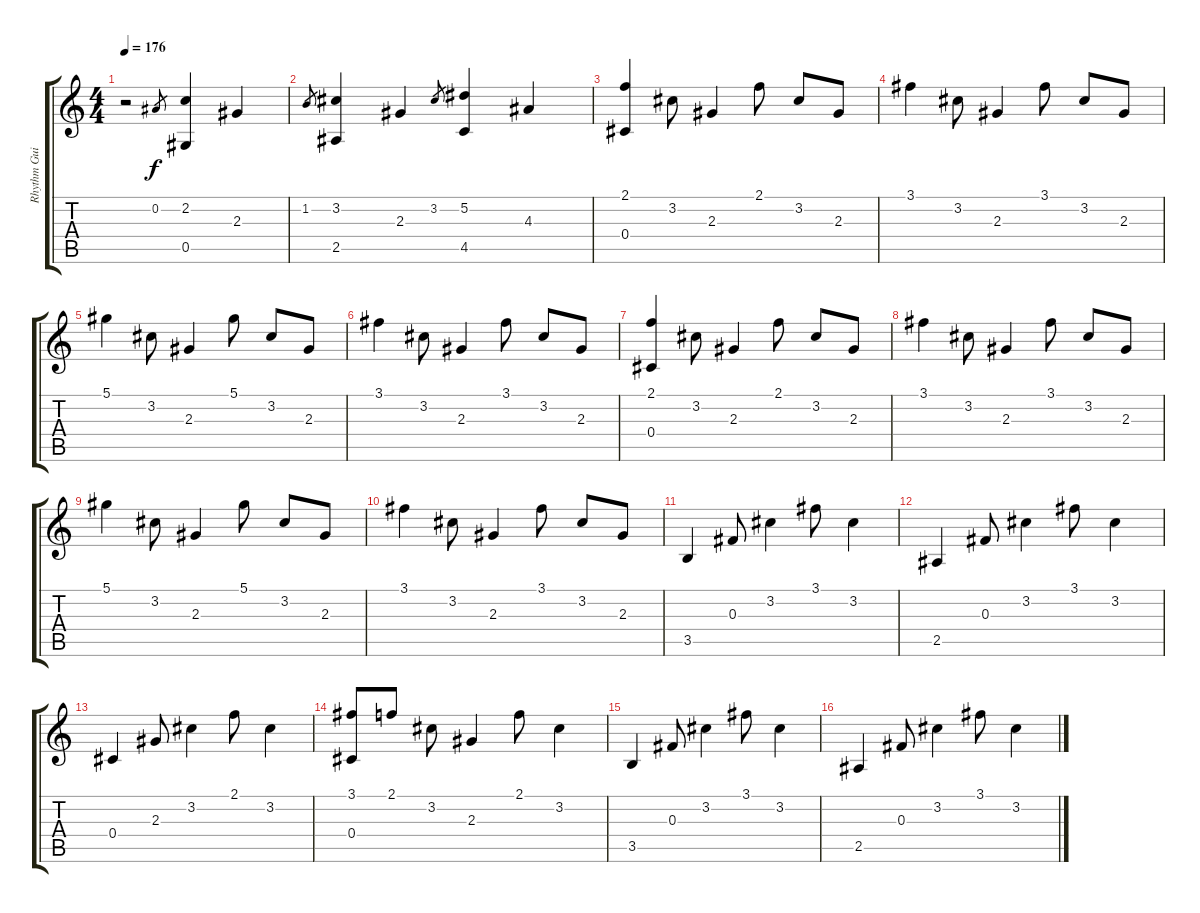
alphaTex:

\track ("Rhythm Guitar" "Rhythm Gui") {instrument acousticguitarsteel}
\staff {score tabs}
\tuning (Eb4 Bb3 Gb3 Db3 Ab2 Eb2) {hide}
\ts (4 4)
\tempo 176
\clef g2
\ks c
r.2{dy f instrument acousticguitarsteel} 0.2.8{gr} (2.2 0.5).4 2.3.4 |
1.2.8{gr} (3.2 2.5).4 2.3.4 3.2.8{gr} (5.2 4.5).4 4.3.4 |
(2.1 0.4).4 3.2.8 2.3.4 2.1.8 3.2.8 2.3.8 |
3.1.4 3.2.8 2.3.4 3.1.8 3.2.8 2.3.8 |
5.1.4 3.2.8 2.3.4 5.1.8 3.2.8 2.3.8 |
3.1.4 3.2.8 2.3.4 3.1.8 3.2.8 2.3.8 |
(2.1 0.4).4 3.2.8 2.3.4 2.1.8 3.2.8 2.3.8 |
3.1.4 3.2.8 2.3.4 3.1.8 3.2.8 2.3.8 |
5.1.4 3.2.8 2.3.4 5.1.8 3.2.8 2.3.8 |
3.1.4 3.2.8 2.3.4 3.1.8 3.2.8 2.3.8 |
3.5.4 0.3.8 3.2.4 3.1.8 3.2.4 |
2.5.4 0.3.8 3.2.4 3.1.8 3.2.4 |
0.4.4 2.3.8 3.2.4 2.1.8 3.2.4 |
(3.1 0.4).8 2.1.8 3.2.8 2.3.4 2.1.8 3.2.4 |
3.5.4 0.3.8 3.2.4 3.1.8 3.2.4 |
2.5.4 0.3.8 3.2.4 3.1.8 3.2.4
